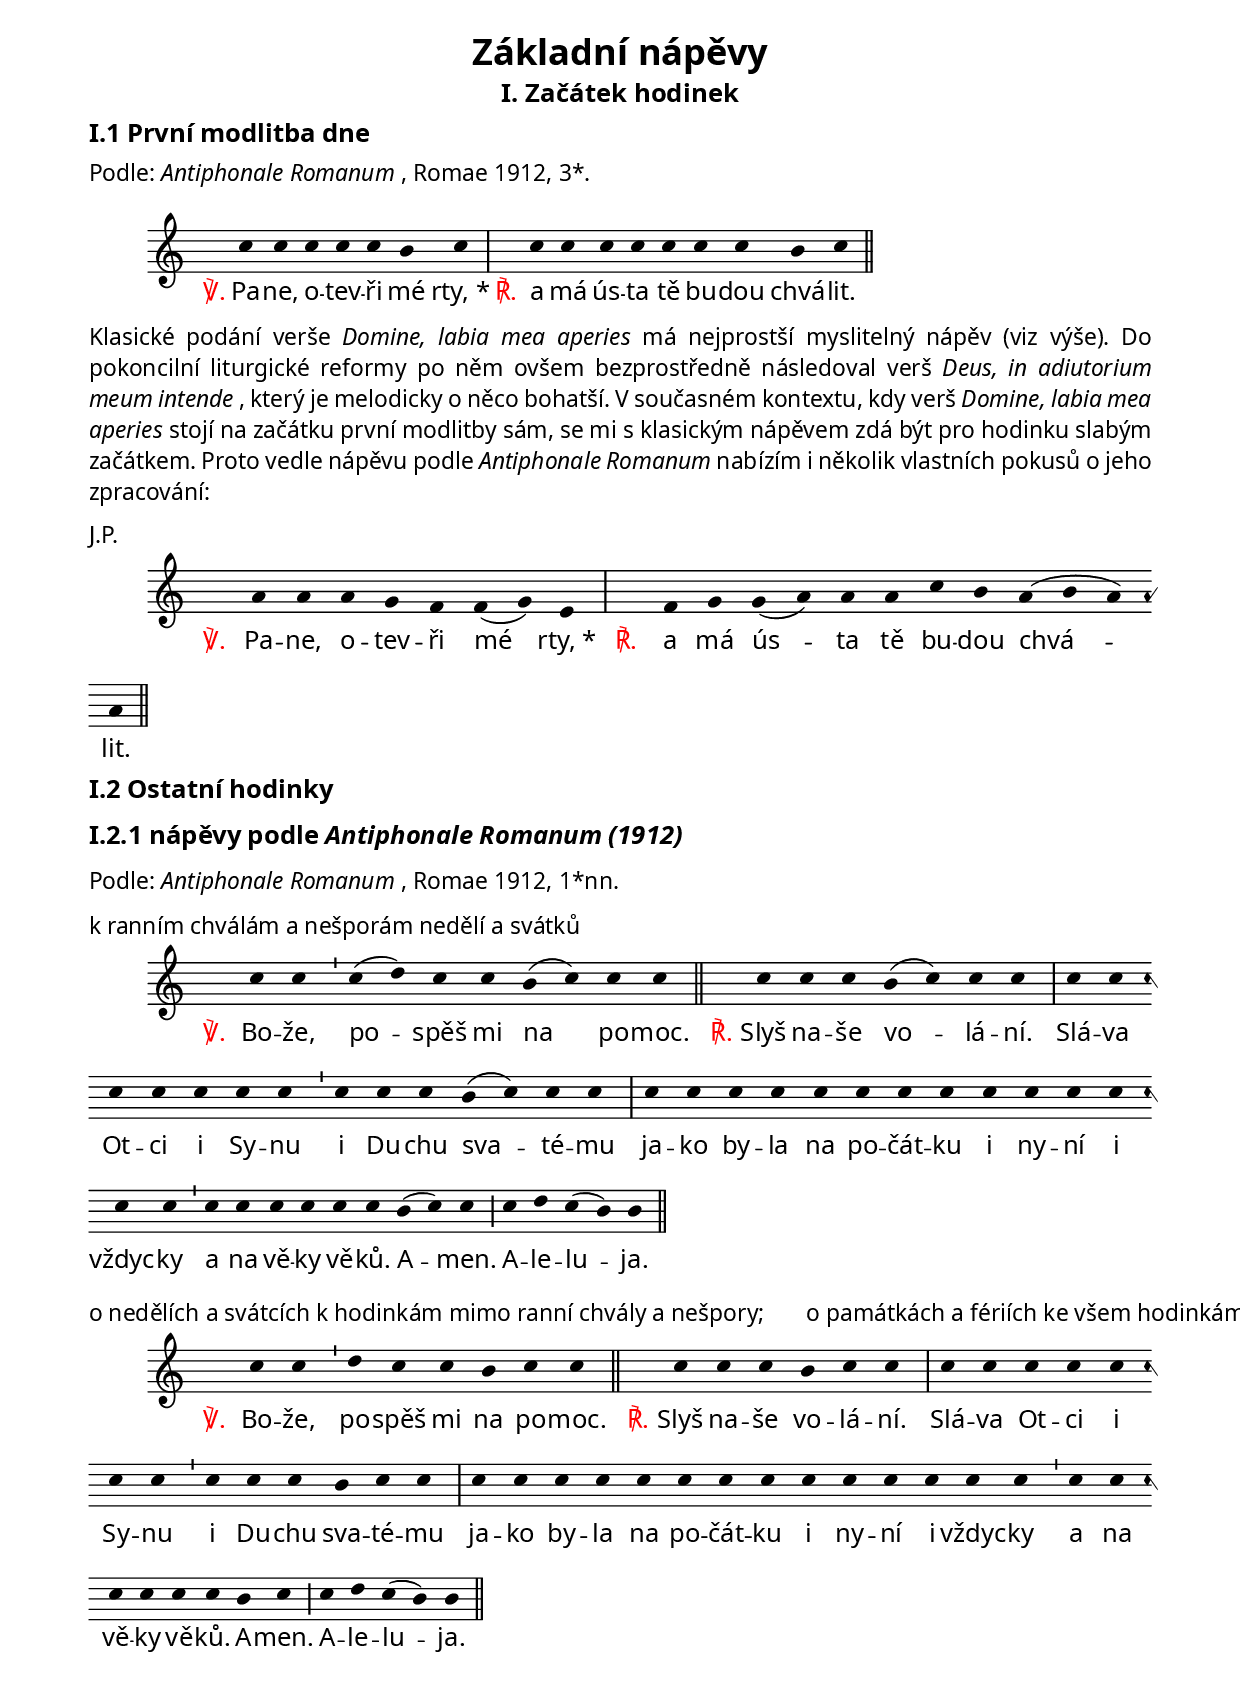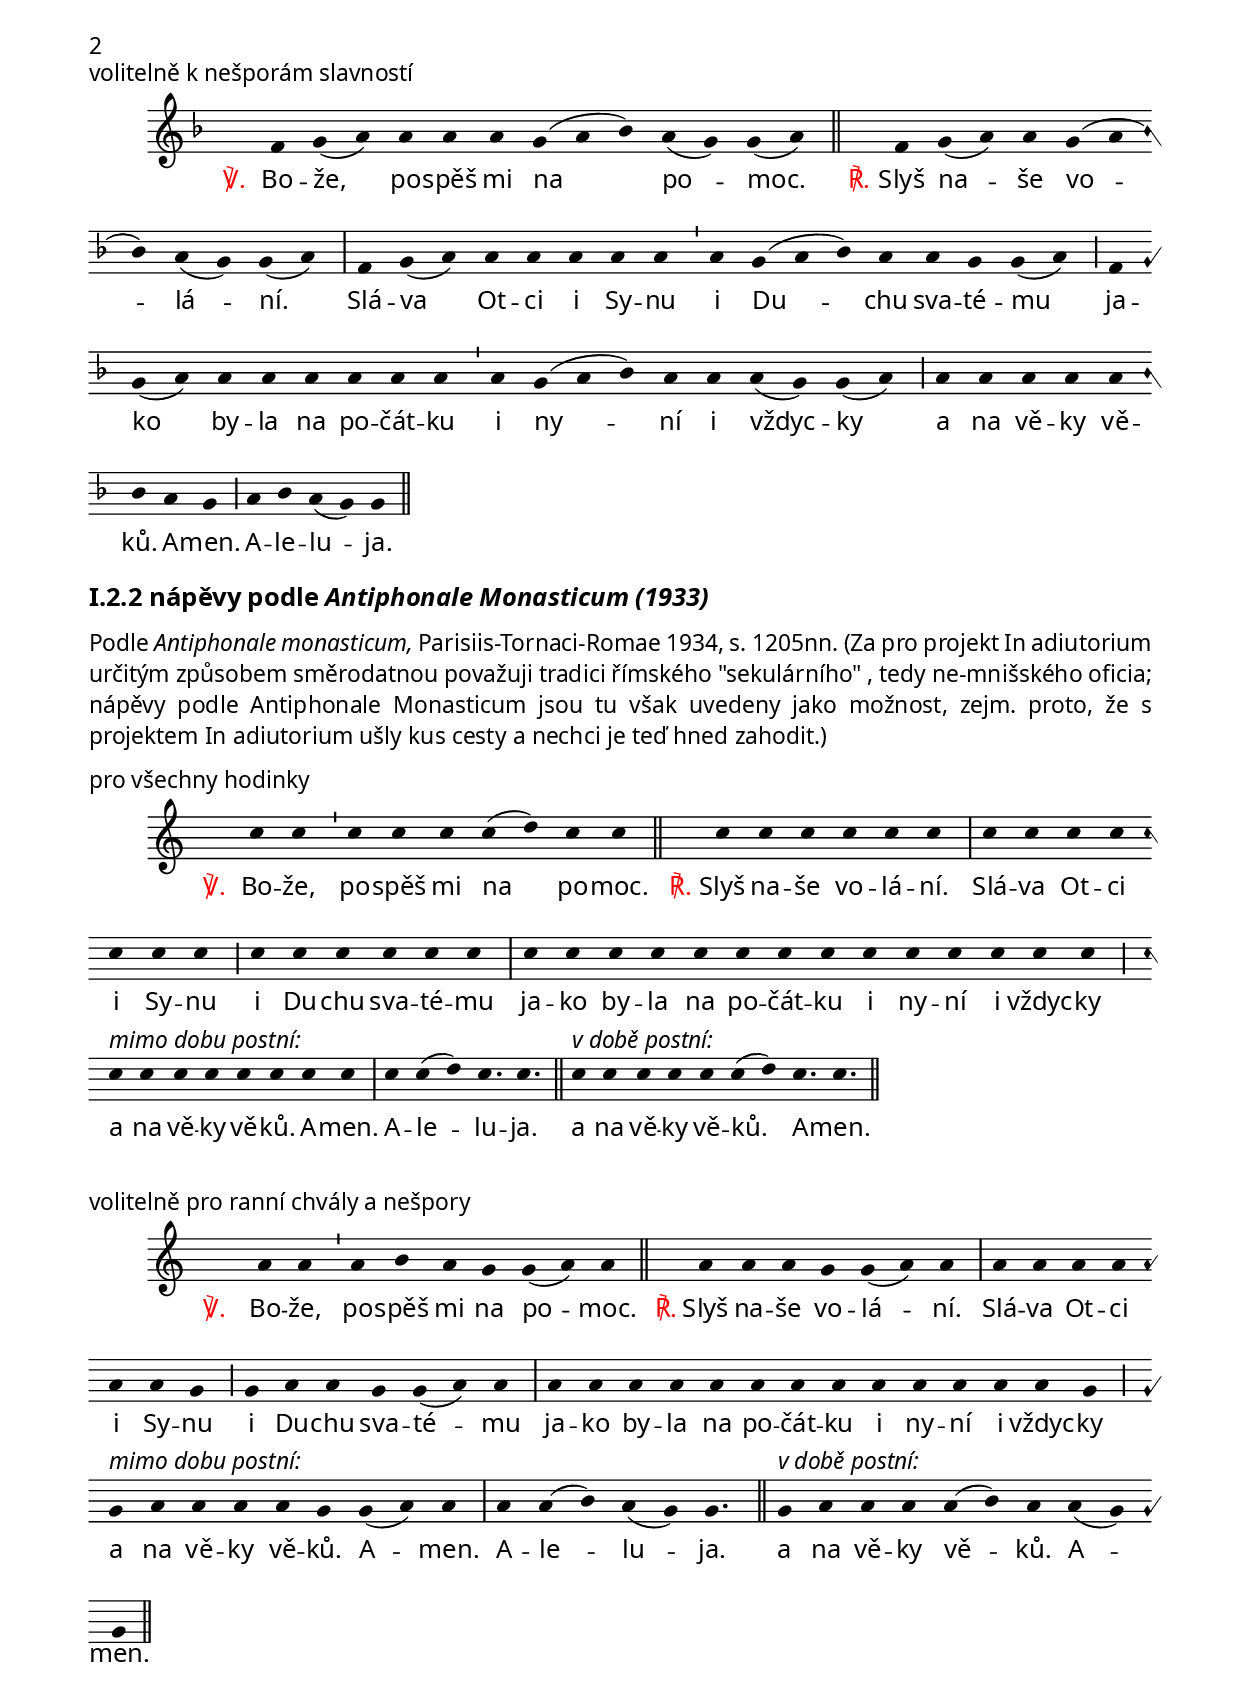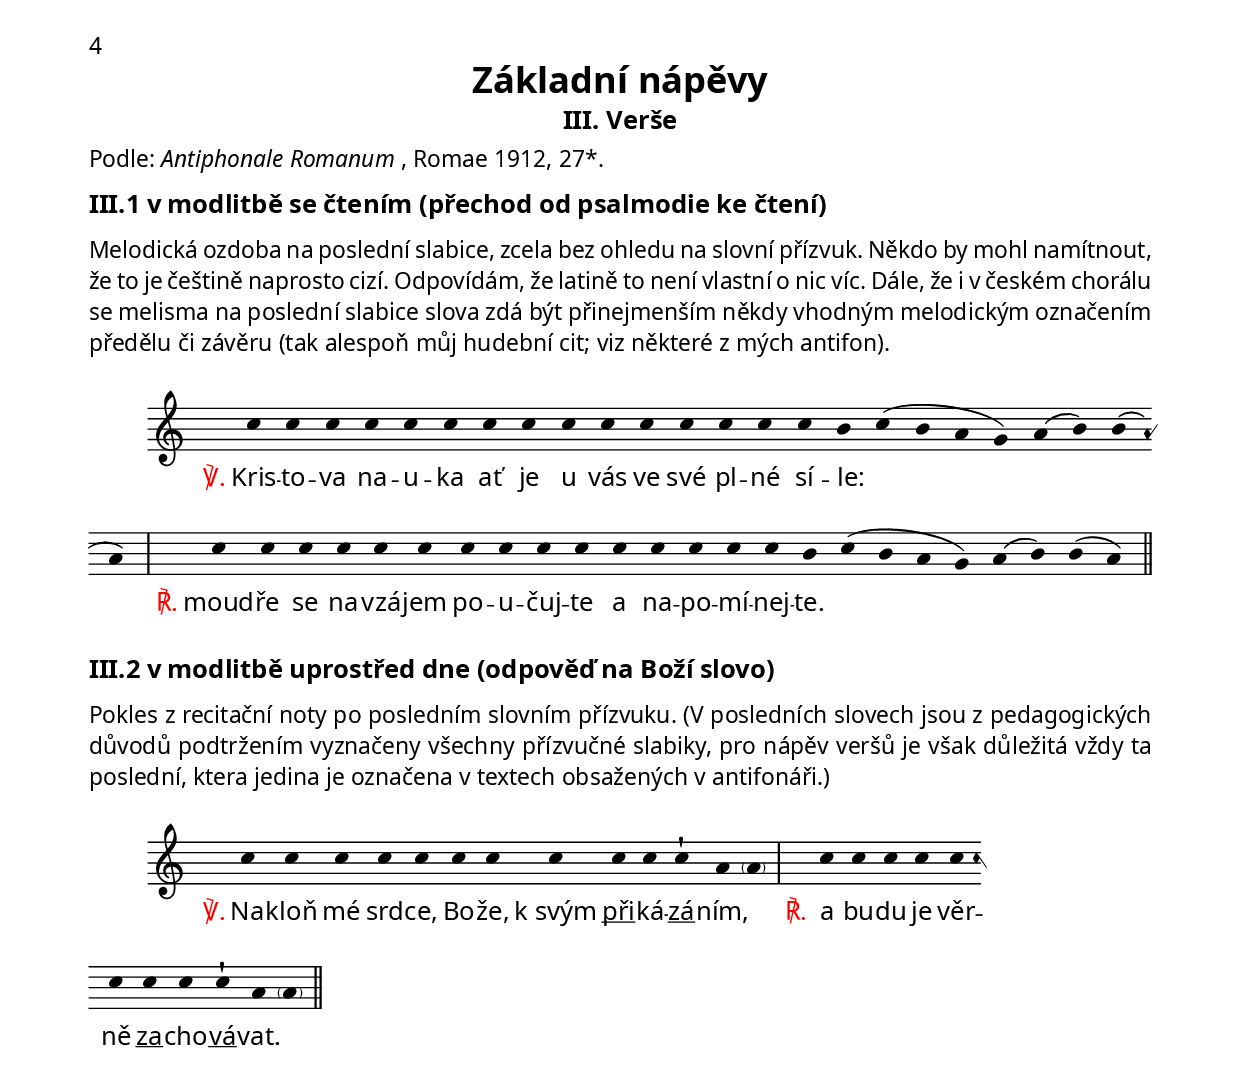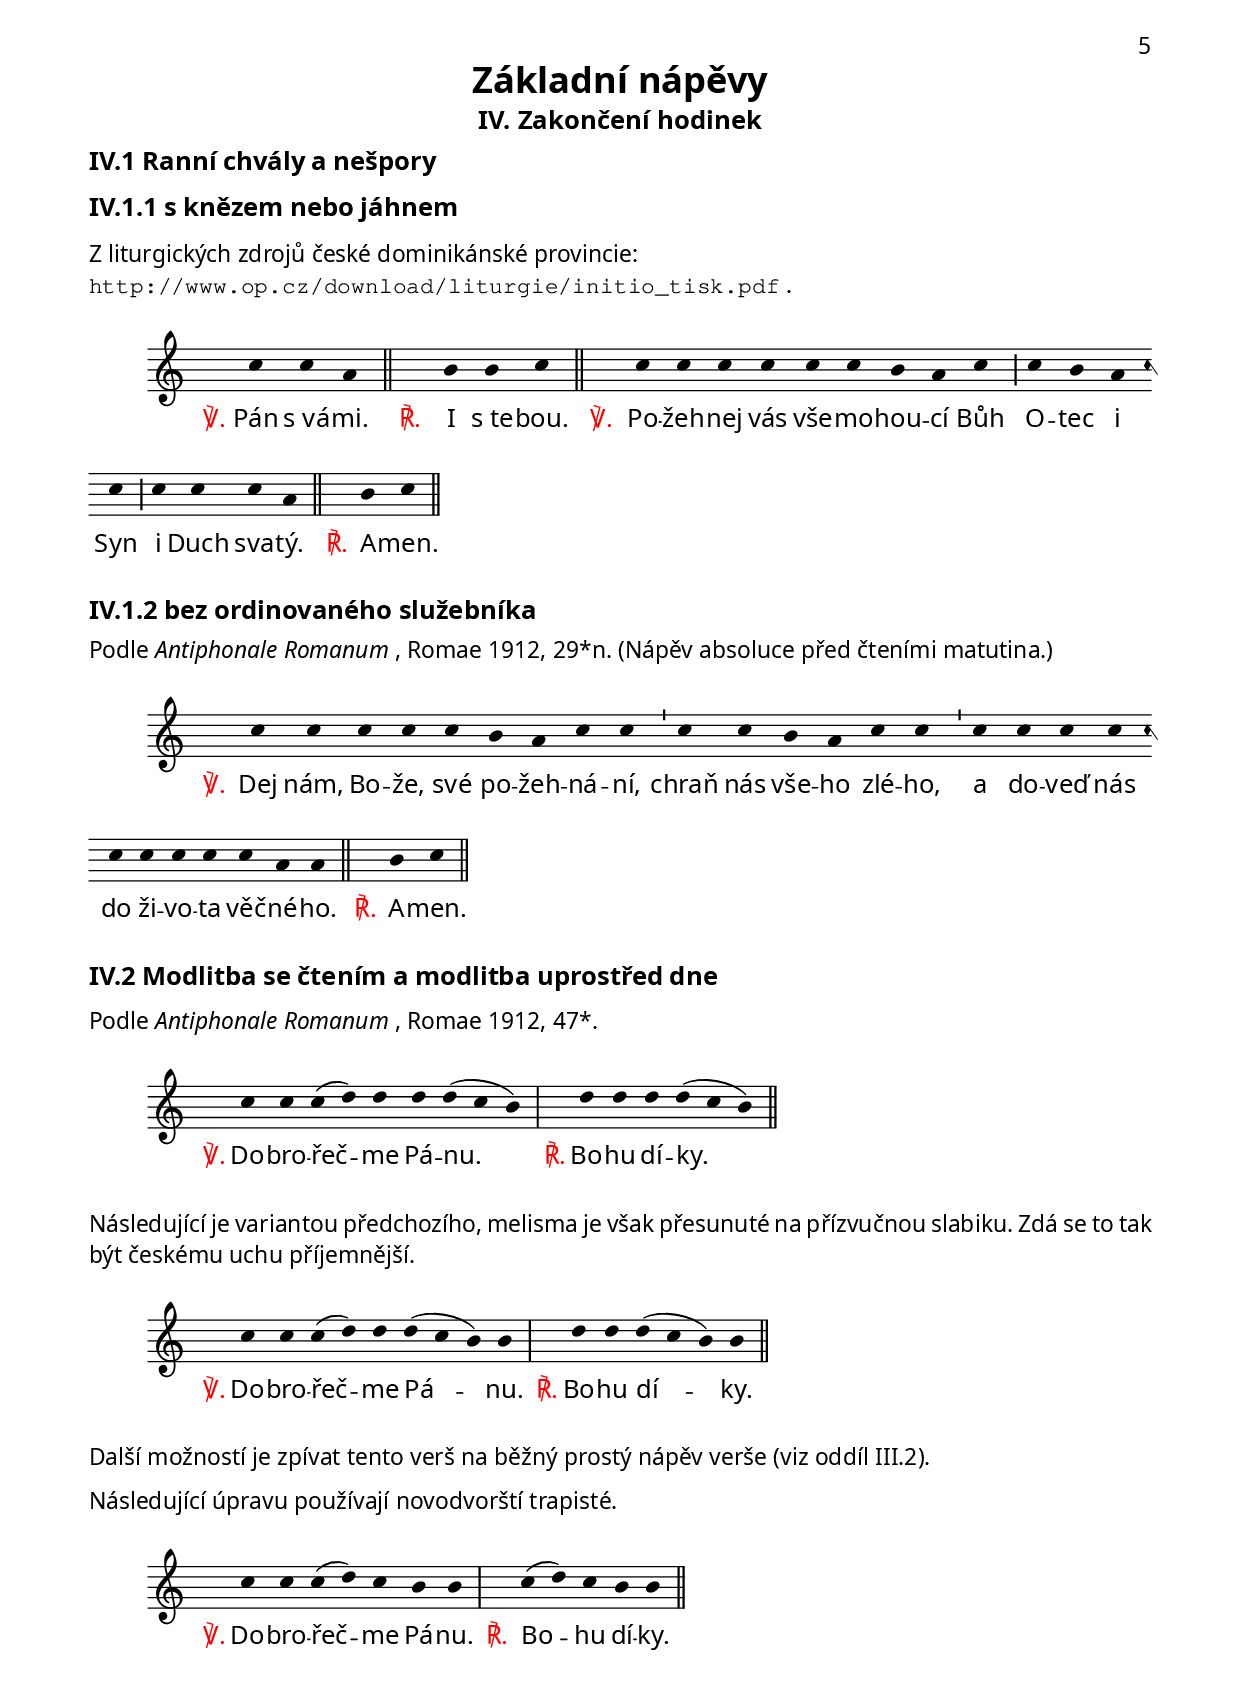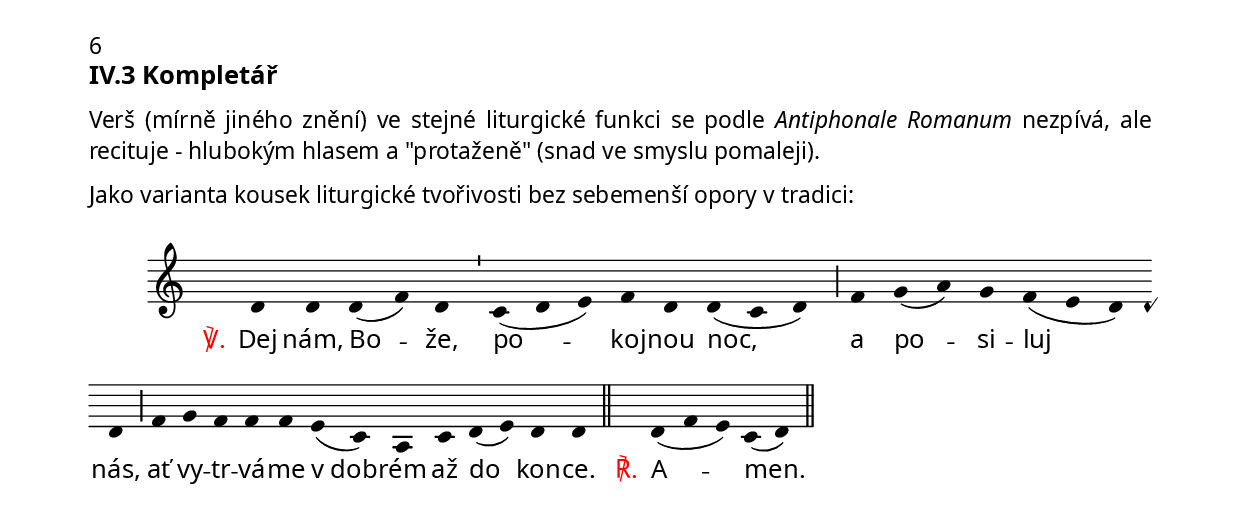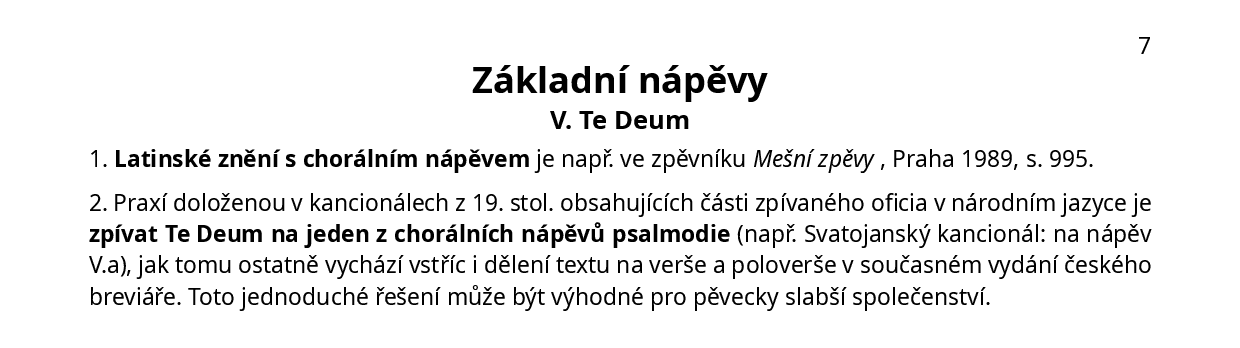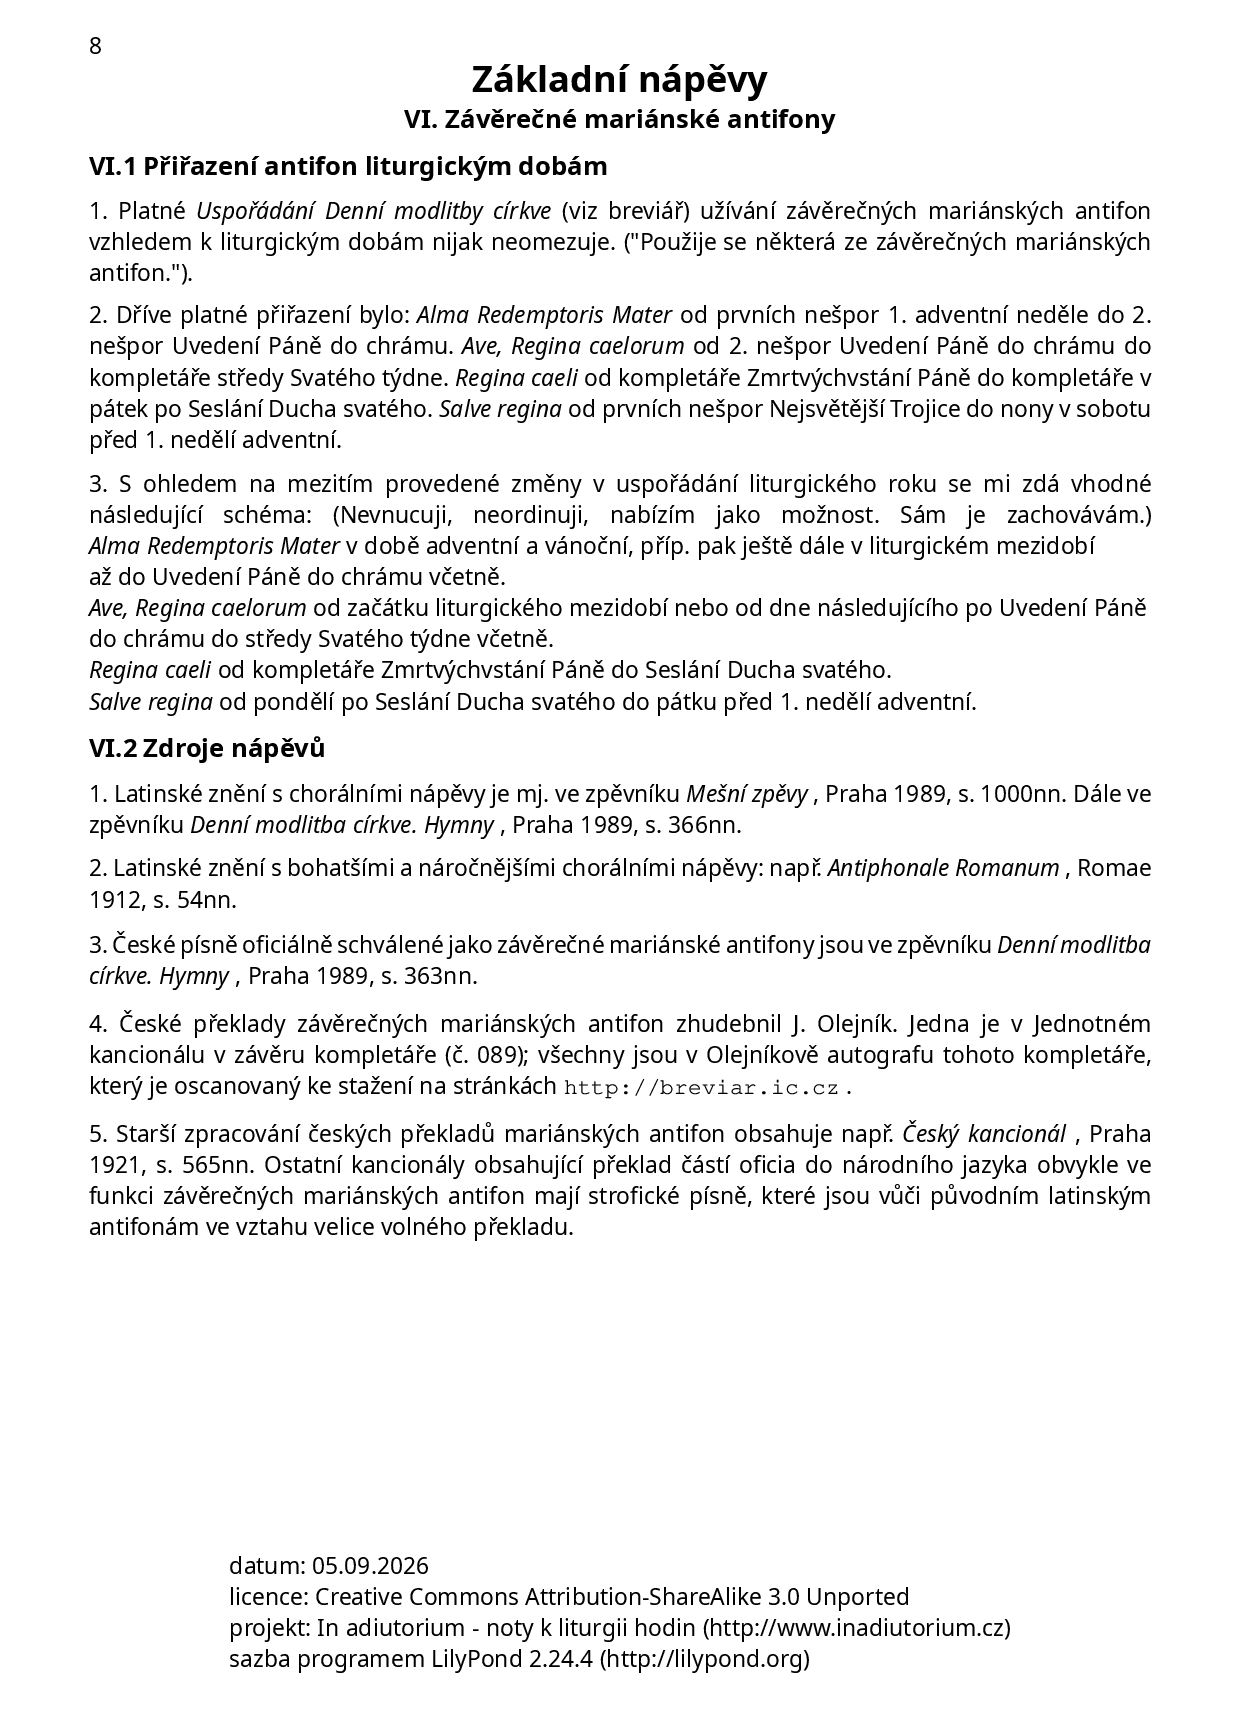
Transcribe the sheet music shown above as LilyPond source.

\version "2.15.40"

\include "spolecne.ly"

\header {
  title = "Základní nápěvy"
}

#(define-markup-command (sekce layout props obsah)(markup?)
   "Nadpis sekce"
   (interpret-markup layout props
		     (markup #:bold
			     #:large obsah)))

paneOtevri = \lyricmode {
  \Verse Pa -- ne, o -- tev -- ři mé rty,_*
  \Response a má ús -- ta tě bu -- dou chvá -- lit.
}

uvodniVers = \lyricmode {
  \Verse Bo -- že, po -- spěš mi na po -- moc.
  \Response Slyš na -- še vo -- lá -- ní.
  Slá -- va Ot -- ci i Sy -- nu
  i Du -- chu sva -- té -- mu
  ja -- ko by -- la na po -- čát -- ku i ny -- ní i vždyc -- ky
  a na vě -- ky vě -- ků. A -- men.
  A -- le -- lu -- ja.
  a na vě -- ky vě -- ků. A -- men.
}

\bookpart {
  \header {
    subtitle = "I. Začátek hodinek"
  }
  
  \markup\sekce{I.1 První modlitba dne}
  
  \markup{Podle: \italic{Antiphonale Romanum}, Romae 1912, 3*.}
  
  \score {
    \relative c'' {
      \choralniRezim
      \neviditelna c
      c4 c c c c b c \barMax
      \neviditelna c
      c c c c c c c b c \barFinalis
    }
    \addlyrics {
      \paneOtevri
    }
    \header {
      piece = ""
      fons = "Antiphonale Romanum 1912, 3*"
    }
  }
  
  \markup\justify{
    Klasické podání verše \italic{Domine, labia mea aperies}
    má nejprostší myslitelný nápěv (viz výše).
    Do pokoncilní liturgické reformy po něm ovšem bezprostředně
    následoval verš \italic{Deus, in adiutorium meum intende},
    který je melodicky o něco bohatší.
    V současném kontextu, kdy verš \italic{Domine, labia mea aperies}
    stojí na začátku první modlitby sám, se mi s klasickým
    nápěvem zdá být pro hodinku slabým začátkem.
    Proto vedle nápěvu podle \italic{Antiphonale Romanum} 
    nabízím i několik vlastních pokusů o jeho zpracování:
  }
  
  %{
  \score {
    \relative c' {
      \choralniRezim
      \neviditelna f
      f4 g a a a a( b g) g( a) \barMax
    }
    \addlyrics {
      \paneOtevri
    }
    \header {
      piece = "J.P."
    }
  }
  %}
  
  \score {
    \relative c'' {
      \choralniRezim
      \neviditelna a
      a4 a a g f f( g) e \barMax
      \neviditelna e
      f g g( a) a a c b a( b a) a \barFinalis
    }
    \addlyrics {
      \paneOtevri
    }
    \header {
      piece = "J.P."
    }
  }
  
  \markup\sekce{I.2 Ostatní hodinky}
  
  \markup\sekce{I.2.1 nápěvy podle \italic{Antiphonale Romanum (1912)}}
  
  \markup{Podle: \italic{Antiphonale Romanum}, Romae 1912, 1*nn.}
  
  \score {
    \relative c'' {
      \choralniRezim
      \neviditelna c
      c4 c \barMin c( d) c c b( c) c c \barFinalis
      \neviditelna c
      c c c b( c) c c \barMax
      c c c c c c c \barMin c c c b( c) c c \barMax
      c c c c c c c c c c c c c c \barMin c c c c c c b( c) c \barMaior
      c d c( b) b \barFinalis
    }
    \addlyrics {
      \uvodniVers
    }
    \header {
      id = ""
      piece = "k ranním chválám a nešporám nedělí a svátků"
    }
  }
  
  \score {
    \relative c'' {
      \choralniRezim
      \neviditelna c
      c4 c \barMin d c c b c c \barFinalis
      \neviditelna c
      c c c b c c \barMax
      c c c c c c c \barMin c c c b c c \barMax
      c c c c c c c c c c c c c c \barMin c c c c c c b c \barMaior
      c d c( b) b \barFinalis
    }
    \addlyrics {
      \uvodniVers
    }
    \header {
      id = ""
      piece = "o nedělích a svátcích k hodinkám mimo ranní chvály a nešpory;
      o památkách a fériích ke všem hodinkám"
    }
  }
  
  \pageBreak
  
  \score {
    \relative c' {
      \choralniRezim
      \key f \major
      
      \neviditelna f
      f4 g( a) a a a g( a bes) a( g) g( a) \barFinalis
      \neviditelna f
      f4 g( a) a g( a bes) a( g) g( a) \barMax
      
      f4 g( a) a a a a a \barMin
      a g( a bes) a a g g( a) \barMaior
      f4 g( a) a a a a a a \barMin a g( a bes) a a a( g) g( a) \barMaior
      a a a a a bes a g \barMaior
      a bes a( g) g \barFinalis
    }
    \addlyrics {
      \uvodniVers
    }
    \header {
      id = ""
      piece = "volitelně k nešporám slavností"
    }
  }
  
  \markup\sekce{I.2.2 nápěvy podle \italic{Antiphonale Monasticum (1933)}}
  
  \markup\justify{
    Podle \italic{Antiphonale monasticum,} Parisiis-Tornaci-Romae 1934, s. 1205nn.
    (Za pro projekt In adiutorium určitým způsobem směrodatnou považuji
    tradici římského "\"sekulárního\"", tedy ne-mnišského oficia;
    nápěvy podle Antiphonale Monasticum jsou tu však uvedeny jako možnost,
    zejm. proto, že s projektem In adiutorium ušly kus cesty a nechci je teď
    hned zahodit.)
  }
  
  \score {
    \relative c'' {
      \choralniRezim
      \neviditelna c
      c4 c \barMin c c c c( d) c c \barFinalis
      
      \neviditelna c
      c c c c c c \barMax
      
      c c c c c c c \barMaior
      c c c c c c \barMax
      c c c c c c c c c c c c c c \barMaior \break
      
      c^\markup\italic{mimo dobu postní:} c c c c c c c \barMax
      c c( d) c4. c \barFinalis
      
      c4^\markup\italic{v době postní:} c c c c c( d) c4. c \barFinalis
    }
    \addlyrics {
      \uvodniVers
    }
    \header {
      piece = "pro všechny hodinky"
    }
  }
  
  \score {
    \relative c'' {
      \choralniRezim
      \neviditelna a
      a4 a \barMin a b a g g( a) a \barFinalis
      
      \neviditelna a
      a a a g g( a) a \barMax
      a a a a a a g \barMaior g a a g g( a) a \barMax
      a a a a a a a a a a a a a g \barMaior \break
      
      g^\markup\italic{mimo dobu postní:} a a a a g g( a) a \barMax
      a a( b) a( g) g4. \barFinalis
      
      g4^\markup\italic{v době postní:} a a a a( b) a a( g) g \barFinalis
    }
    \addlyrics {
      \uvodniVers
    }
    \header {
      piece = "volitelně pro ranní chvály a nešpory"
    }
  }
}

\bookpart {
  \header {
    subtitle = "II. Nápěvy psalmodie"
  }
  
  \markup\sekce{modus I}
  
  \markup\sekce{modus II}
  
  \markup\sekce{modus III}
  
  \markup\sekce{modus IV}
  
  \markup\sekce{modus V}
  
  \markup\sekce{modus VI}
  
  \markup\sekce{modus VII}
  
  \markup\sekce{modus VIII}
  
  \markup\sekce{peregrinus}
  
  \markup\sekce{in directum}
  
  \markup\sekce{paschalis}
}

\bookpart {
  \header {
    subtitle = "III. Verše"
  }
  
  \markup{Podle: \italic{Antiphonale Romanum}, Romae 1912, 27*.}
  
  \markup\sekce{III.1 v modlitbě se čtením (přechod od psalmodie ke čtení)}
  
  \markup\justify{
    Melodická ozdoba na poslední slabice, zcela bez ohledu na slovní
    přízvuk. Někdo by mohl namítnout, že to je češtině naprosto cizí.
    Odpovídám, že latině to není vlastní o nic víc. Dále, že i v českém
    chorálu se melisma na poslední slabice slova zdá být 
    přinejmenším někdy vhodným
    melodickým označením předělu či závěru (tak alespoň můj hudební
    cit; viz některé z mých antifon).
  }
  
  \score {
    \relative c'' {
      \choralniRezim
      \neviditelna c 
      c4 c c c c c c c c c c c c c c b c( b a g) a( b) b( a) \barMax
      \neviditelna c 
      c c c c c c c c c c c c c c c b c( b a g) a( b) b( a) \barFinalis
    }
    \addlyrics {
      \Verse Kris -- to -- va na -- u -- ka ať je u vás ve své pl -- né sí -- le: _ _ _
      \Response moud -- ře se na -- vzá -- jem po -- u -- čuj -- te a na -- po -- mí -- nej -- te.
    }
    \layout {
      ragged-last = ##f
    }
  }
  
  \markup\sekce{III.2 v modlitbě uprostřed dne (odpověď na Boží slovo)}
  
  \markup\justify{
    Pokles z recitační noty po posledním slovním přízvuku. 
    (V posledních slovech jsou z pedagogických důvodů
    podtržením vyznačeny všechny přízvučné slabiky, pro nápěv veršů
    je však důležitá vždy ta poslední, ktera jedina je označena v textech
    obsažených v antifonáři.)
  }
  
  \score {
    \relative c'' {
      \choralniRezim
      \neviditelna c 
      c4 c c c c c c c c c c-| a \parenthesize a \barMax
      \neviditelna c 
      c4 c c c c c c c c-| a \parenthesize a \barFinalis
    }
    \addlyrics {
      \Verse Na -- kloň mé srd -- ce, Bo -- že, k_svým \markup\underline{při} -- ká -- \markup\underline{zá} -- ním, \skip 1
      \Response a bu -- du je věr -- ně \markup\underline{za} -- cho -- \markup\underline{vá} -- vat.
    }
    \layout {
      ragged-right = ##t
    }
  }
}

\bookpart {
  \header {
    subtitle = "IV. Zakončení hodinek"
  }
  
  \markup\sekce{IV.1 Ranní chvály a nešpory}
  
  \markup\sekce{IV.1.1 s knězem nebo jáhnem}
  
  \markup\wordwrap{Z liturgických zdrojů české dominikánské provincie: \typewriter{http://www.op.cz/download/liturgie/initio_tisk.pdf}.}
  
  \score {
    \transpose f' c'' { \relative c' {
      \choralniRezim
      \neviditelna f
      f4 f d \barFinalis
      \neviditelna f
      e e f \barFinalis
      \neviditelna f
      f f f f f f e d f \barMaior
      f e d f \barMaior
      f f f d \barFinalis
      \neviditelna f
      e f \barFinalis
    } }
    \addlyrics {
      \Verse Pán s_vá -- mi.
      \Response I s_te -- bou.
      \Verse Po -- žeh -- nej vás vše -- mo -- hou -- cí Bůh
      O -- tec i Syn
      i Duch sva -- tý.
      \Response A -- men.
    }
    \header {
      fons = "dominikáni: http://www.op.cz/download/liturgie/initio_tisk.pdf"
      piece = ""
    }
  }

  \markup\sekce{IV.1.2 bez ordinovaného služebníka}
  
  \markup{Podle \italic{Antiphonale Romanum}, Romae 1912, 29*n. (Nápěv absoluce před čteními matutina.)}
  
  \score {
    \relative c'' {
      \choralniRezim
      \neviditelna c
      c4 c c c c b a c c \barMin 
      c c b a c c \barMin
      c c c c c c c c c a a \barFinalis
      \neviditelna c
      b c \barFinalis
    }
    \addlyrics {
      \Verse Dej nám, Bo -- že, své po -- žeh -- ná -- ní,
      chraň nás vše -- ho zlé -- ho,
      a do -- veď nás do ži -- vo -- ta věč -- né -- ho.
      \Response A -- men.
    }
    \header {
      fons = "podle Antiphonale Romanum 1912, 29*n, absoluce pred ctenimi matutina"
      piece = ""
    }
  }
  
  \markup\sekce{IV.2 Modlitba se čtením a modlitba uprostřed dne}
  
  \markup{Podle \italic{Antiphonale Romanum}, Romae 1912, 47*.}
  
  \score {
    \relative c'' {
      \choralniRezim
      \neviditelna c c4 c c( d) d d d( c b) \barMax
      \neviditelna c d d d d( c b) \barFinalis
    }
    \addlyrics {
      \Verse Do -- bro -- řeč -- me Pá -- nu.
      \Response Bo -- hu dí -- ky.
    }
    \header {
      id = ""
      piece = ""
    }
  }
  
  \markup\justify{
    Následující je variantou předchozího, melisma je však
    přesunuté
    na přízvučnou slabiku.
    Zdá se to tak být českému uchu příjemnější.
  }
  
  \score {
    \relative c'' {
      \choralniRezim
      \neviditelna c c4 c c( d) d d( c b) b \barMax
      \neviditelna c d d d( c b) b \barFinalis
    }
    \addlyrics {
      \Verse Do -- bro -- řeč -- me Pá -- nu.
      \Response Bo -- hu dí -- ky.
    }
    \header {
      id = ""
      piece = ""
    }
  }
  
  \markup\justify{
    Další možností je zpívat tento verš na běžný prostý nápěv verše (viz oddíl III.2).
  }
  
  \markup\justify{
    Následující úpravu používají novodvorští trapisté.
  }
  
  \score {
    \relative c'' {
      \choralniRezim
      \neviditelna c c4 c c( d) c b b \barMax
      \neviditelna c c4( d) c b b \barFinalis
    }
    \addlyrics {
      \Verse Do -- bro -- řeč -- me Pá -- nu.
      \Response Bo -- hu dí -- ky.
    }
    \header {
      id = ""
      piece = ""
    }
  }
  
  \pageBreak
  
  \markup\sekce{IV.3 Kompletář}
  
  \markup\justify{
    Verš (mírně jiného znění) ve stejné liturgické funkci
    se podle \italic{Antiphonale Romanum} nezpívá, ale recituje -
    hlubokým hlasem a "\"protaženě\"" (snad ve smyslu pomaleji).
  }
  
  \markup\justify{
    Jako varianta kousek liturgické tvořivosti bez sebemenší 
    opory v tradici:
  }
  
  \score {
    \relative c' {
      \choralniRezim
      \neviditelna d
      d4 d d( f) d \barMin c( d e) f d d( c d) \barMaior
      f g( a) g f( e d) d \barMaior
      f g f f f e( c) a c d( e) d d \barFinalis
      
      \neviditelna d
      d( f e) c( d) \barFinalis
    }
    \addlyrics {
      \Verse Dej nám, Bo -- že, po -- koj -- nou noc,
      a po -- si -- luj nás,
      ať vy -- tr -- vá -- me v_dob -- rém až do kon -- ce.
      \Response A -- men.
    }
    \header {
      modus = "II"
      id = ""
      piece = ""
    }
  }
}

\bookpart {
  \header {
    subtitle = "V. Te Deum"
  }
  
  \markup\justify{
    1. \bold{Latinské znění s chorálním nápěvem} je např. ve zpěvníku
    \italic{Mešní zpěvy}, Praha 1989, s. 995.
  }
  
  \markup\justify{
    2. Praxí doloženou v kancionálech z 19. stol. obsahujících
    části zpívaného oficia v národním jazyce je \bold{zpívat "Te Deum"
    na jeden z chorálních nápěvů psalmodie}
    (např. Svatojanský kancionál: na nápěv V.a), jak tomu ostatně
    vychází vstříc i dělení textu na verše a poloverše
    v současném vydání českého breviáře.
    Toto jednoduché řešení může být výhodné pro pěvecky slabší
    společenství.
  }
  
  % chtelo by to vytvorit choralni zpracovani ceskeho textu
  % na zaklade latinskeho napevu;
  % to z Ceskeho kancionalu nepovazuji za pouzitelne
}

\bookpart {
  \header {
    subtitle = "VI. Závěrečné mariánské antifony"
  }
  
  \markup\sekce{VI.1 Přiřazení antifon liturgickým dobám}
  
  \markup\justify{
    1. Platné \italic{Uspořádání Denní modlitby církve} (viz breviář)
    užívání závěrečných mariánských antifon vzhledem k liturgickým
    dobám nijak neomezuje. "(\"Použije se" některá ze závěrečných
    mariánských "antifon.\")."
  }
  \markup\justify{
    2. Dříve platné přiřazení bylo:
    \italic{Alma Redemptoris Mater}
    od prvních nešpor 1. adventní neděle 
    do 2. nešpor Uvedení Páně do chrámu.
    
    \italic{Ave, Regina caelorum}
    od 2. nešpor Uvedení Páně do chrámu
    do kompletáře středy Svatého týdne.
    
    \italic{Regina caeli}
    od kompletáře Zmrtvýchvstání Páně
    do kompletáře v pátek po Seslání Ducha svatého.
    
    \italic{Salve regina}
    od prvních nešpor Nejsvětější Trojice
    do nony v sobotu před 1. nedělí adventní.
  }
  
  \markup\justify{
    3. S ohledem na mezitím provedené změny v uspořádání liturgického roku
    se mi zdá vhodné následující schéma:
    (Nevnucuji, neordinuji, nabízím jako možnost. Sám je zachovávám.)
    
    \column{
      \line{\italic{Alma Redemptoris Mater}
      v době adventní a vánoční, příp. pak ještě dále v liturgickém mezidobí}
      \line{až do Uvedení Páně do chrámu včetně.}
      
      \line{\italic{Ave, Regina caelorum}
      od začátku liturgického mezidobí nebo od dne následujícího po
      Uvedení Páně}
      \line{do chrámu do středy Svatého týdne včetně.}
      
      \line{\italic{Regina caeli}
      od kompletáře Zmrtvýchvstání Páně
      do Seslání Ducha svatého.}
      
      \line{\italic{Salve regina}
      od pondělí po Seslání Ducha svatého
      do pátku před 1. nedělí adventní.}
    }
  }
  
  \markup\sekce{VI.2 Zdroje nápěvů}
  
  \markup\justify{
    1. Latinské znění s chorálními nápěvy je mj. ve zpěvníku
    \italic{Mešní zpěvy}, Praha 1989, s. 1000nn.
    Dále ve zpěvníku \italic{Denní modlitba církve. Hymny}, Praha 1989, s. 366nn.
  }
  
  \markup\justify{
    2. Latinské znění s bohatšími a náročnějšími chorálními nápěvy:
    např. \italic{Antiphonale Romanum}, Romae 1912, s. 54nn.
  }
  
  \markup\justify{
    3. České písně oficiálně schválené jako závěrečné mariánské antifony
    jsou ve zpěvníku \italic{Denní modlitba církve. Hymny}, Praha 1989, s. 363nn.
  }
  
  \markup\justify{
    4. České překlady závěrečných mariánských antifon zhudebnil J. Olejník.
    Jedna je v Jednotném kancionálu v závěru kompletáře (č. 089);
    všechny jsou v Olejníkově autografu tohoto kompletáře,
    který je oscanovaný ke stažení na stránkách \typewriter{http://breviar.ic.cz} .
  }
  
  \markup\justify{
    5. Starší zpracování českých překladů mariánských antifon obsahuje např. 
    \italic{Český kancionál}, Praha 1921, s. 565nn.
    Ostatní kancionály obsahující překlad částí oficia do národního jazyka
    obvykle ve funkci závěrečných mariánských antifon mají strofické
    písně, které jsou vůči původním latinským antifonám ve vztahu
    velice volného překladu.
  }
}